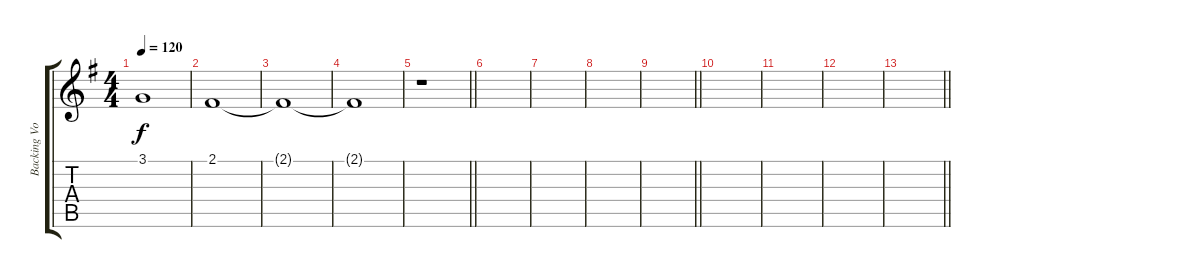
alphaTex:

\track ("Backing Vocal 3" "Backing Vo") {instrument synthvoice}
\staff {score tabs}
\tuning (E4 B3 G3 D3 A2 E2) {hide}
\ts (4 4)
\tempo 120
\clef g2
\ks eminor
3.1{t}.1{dy f} |
2.1.1 |
2.1{t}.1 |
2.1{t}.1 |
\barLineRight lightlight
r.1 |
|
|
|
\barLineRight lightlight
|
|
|
|
\barLineRight lightlight
